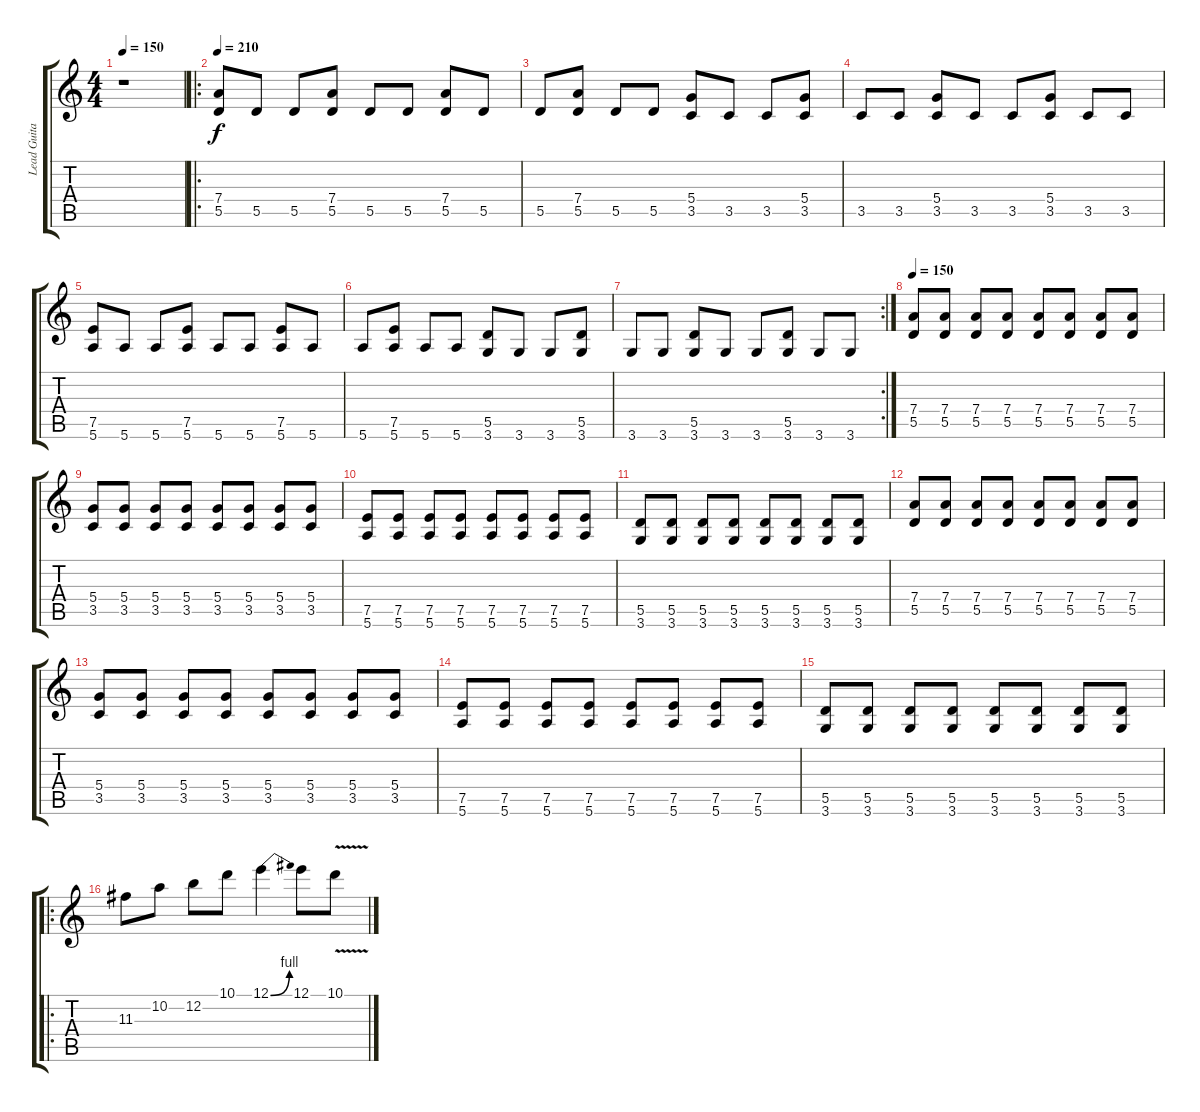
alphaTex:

\track ("Lead Guitar" "Lead Guita") {instrument distortionguitar}
\staff {score tabs}
\tuning (E4 B3 G3 D3 A2 E2) {hide}
\ts (4 4)
\tempo 150
\clef g2
\ks c
r.1{dy f instrument distortionguitar} |
\ro
\tempo 210
(7.4 5.5).8 5.5.8 5.5.8 (7.4 5.5).8 5.5.8 5.5.8 (7.4 5.5).8 5.5.8 |
5.5.8 (7.4 5.5).8 5.5.8 5.5.8 (5.4 3.5).8 3.5.8 3.5.8 (5.4 3.5).8 |
3.5.8 3.5.8 (5.4 3.5).8 3.5.8 3.5.8 (5.4 3.5).8 3.5.8 3.5.8 |
(7.5 5.6).8 5.6.8 5.6.8 (7.5 5.6).8 5.6.8 5.6.8 (7.5 5.6).8 5.6.8 |
5.6.8 (7.5 5.6).8 5.6.8 5.6.8 (5.5 3.6).8 3.6.8 3.6.8 (5.5 3.6).8 |
\rc 2
3.6.8 3.6.8 (5.5 3.6).8 3.6.8 3.6.8 (5.5 3.6).8 3.6.8 3.6.8 |
\tempo 150
(7.4 5.5).8 (7.4 5.5).8 (7.4 5.5).8 (7.4 5.5).8 (7.4 5.5).8 (7.4 5.5).8 (7.4 5.5).8 (7.4 5.5).8 |
(5.4 3.5).8 (5.4 3.5).8 (5.4 3.5).8 (5.4 3.5).8 (5.4 3.5).8 (5.4 3.5).8 (5.4 3.5).8 (5.4 3.5).8 |
(7.5 5.6).8 (7.5 5.6).8 (7.5 5.6).8 (7.5 5.6).8 (7.5 5.6).8 (7.5 5.6).8 (7.5 5.6).8 (7.5 5.6).8 |
(5.5 3.6).8 (5.5 3.6).8 (5.5 3.6).8 (5.5 3.6).8 (5.5 3.6).8 (5.5 3.6).8 (5.5 3.6).8 (5.5 3.6).8 |
(7.4 5.5).8 (7.4 5.5).8 (7.4 5.5).8 (7.4 5.5).8 (7.4 5.5).8 (7.4 5.5).8 (7.4 5.5).8 (7.4 5.5).8 |
(5.4 3.5).8 (5.4 3.5).8 (5.4 3.5).8 (5.4 3.5).8 (5.4 3.5).8 (5.4 3.5).8 (5.4 3.5).8 (5.4 3.5).8 |
(7.5 5.6).8 (7.5 5.6).8 (7.5 5.6).8 (7.5 5.6).8 (7.5 5.6).8 (7.5 5.6).8 (7.5 5.6).8 (7.5 5.6).8 |
(5.5 3.6).8 (5.5 3.6).8 (5.5 3.6).8 (5.5 3.6).8 (5.5 3.6).8 (5.5 3.6).8 (5.5 3.6).8 (5.5 3.6).8 |
\ro
11.3.8 10.2.8 12.2.8 10.1.8 12.1{be (bend 0 0 60 4)}.4 12.1.8 10.1{v}.8
